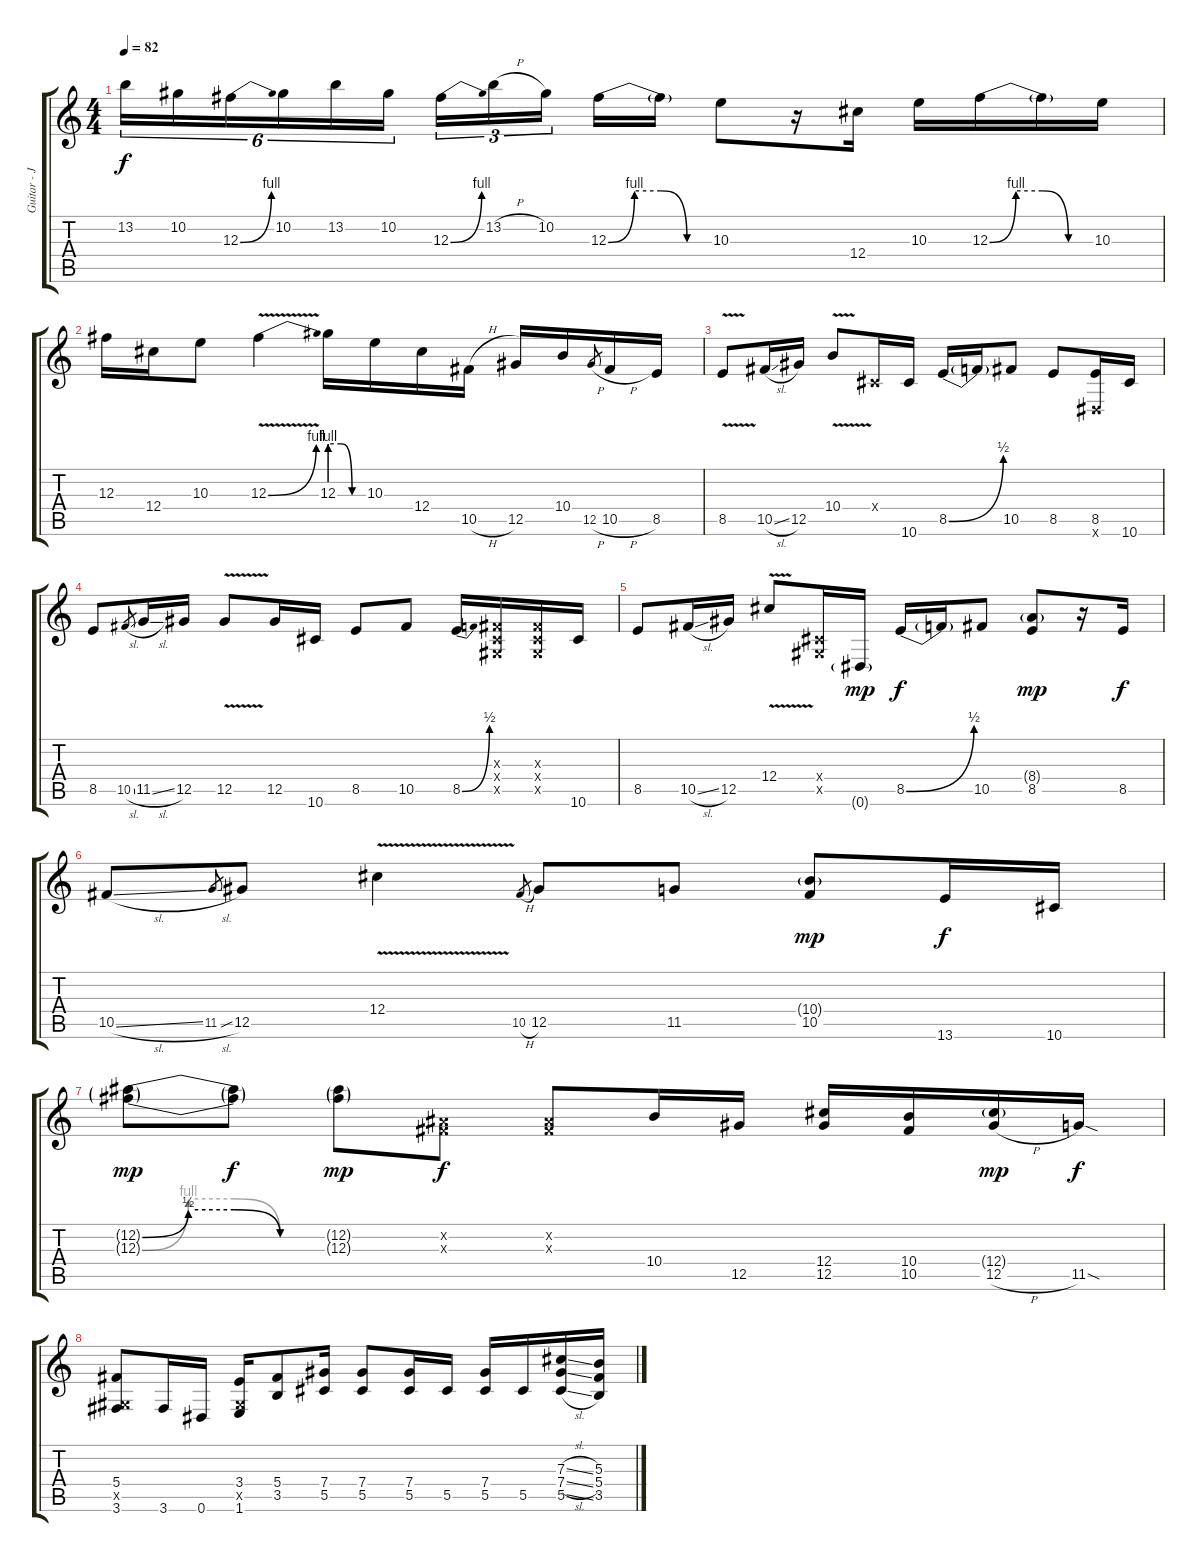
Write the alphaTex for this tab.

\track ("Guitar - Jimi" "Guitar - J") {instrument distortionguitar}
\staff {score tabs}
\tuning (Eb4 Bb3 Gb3 Db3 Ab2 Eb2) {hide}
\ts (4 4)
\tempo 82
\clef g2
\ks c
13.2.16{tu (6 4) dy f} 10.2.16{tu (6 4)} 12.3{be (bend 0 0 60 4)}.16{tu (6 4)} 10.2.16{tu (6 4)} 13.2.16{tu (6 4)} 10.2.16{tu (6 4)} 12.3{be (bend 0 0 60 4)}.16{tu (3 2)} 13.2{h}.16{tu (3 2)} 10.2.16{tu (3 2)} 12.3{be (custom 0 0 15 4 30 4 45 0 60 0)}.16 12.3{t}.16 10.3.8 r.16 12.4.16 10.3.16 12.3{be (custom 0 0 15 4 30 4 45 0 60 0)}.16 12.3{t}.16 10.3.16 |
12.3.16{instrument distortionguitar} 12.4.16 10.3.8 12.3{be (bend 0 0 60 4) v}.4 12.3{be (custom 0 4 20 4 40 0 60 0)}.16 10.3.16 12.4.16 10.5{h}.16 12.5.16 10.4.16 12.5{h}.8{gr} 10.5{h}.16 8.5.16 |
8.5{v}.8 10.5{sl}.16 12.5.16 10.4{v}.8 0.4{x}.16 10.6.16 8.5{be (bend 0 0 60 2)}.16 8.5{t}.16 10.5.8 8.5.8 (8.5 0.6{x}).16 10.6.16 |
8.5.8 10.5{sl}.8{gr} 11.5{sl}.16 12.5.16 12.5{v}.8 12.5.16 10.6.16 8.5.8 10.5.8 8.5{be (bend 0 0 60 2)}.16 (0.3{x} 0.4{x} 0.5{x}).16 (0.3{x} 0.4{x} 0.5{x}).16 10.6.16 |
8.5.8 10.5{sl}.16 12.5.16 12.4{v}.8 (0.4{x} 0.5{x}).16 0.6{g}.16{dy mp} 8.5{be (bend 0 0 60 2)}.16{dy f} 8.5{t}.16 10.5.8 (8.4{g} 8.5).8{dy mp} r.16 8.5.16{dy f} |
10.5{sl}.8 11.5{sl}.8{gr} 12.5.8 12.4{v}.4 10.5{h}.8{gr} 12.5.8 11.5.8 (10.4{g} 10.5).8{dy mp} 13.6.16{dy f} 10.6.16 |
(12.2{be (custom 0 0 15 2 30 2 45 0 60 0) g} 12.3{be (custom 0 0 15 4 30 4 45 0 60 0) g}).8{dy mp} (12.2{t} 12.3{t}).8{dy f} (12.2{g} 12.3{g}).8{dy mp} (0.2{x} 0.3{x}).8{dy f} (0.2{x} 0.3{x}).8 10.4.16 12.5.16 (12.4 12.5).16 (10.4 10.5).16 (12.4{g} 12.5{h}).16{dy mp} 11.5{sod}.16{dy f} |
(5.4 0.5{x} 3.6).8 3.6.16 0.6.16 (3.4 0.5{x} 1.6).16 (5.4 3.5).8 (7.4 5.5).16 (7.4 5.5).8 (7.4 5.5).16 5.5.16 (7.4 5.5).16 5.5.16 (7.3{sl} 7.4{sl} 5.5{sl}).16 (5.3 5.4 3.5).16
